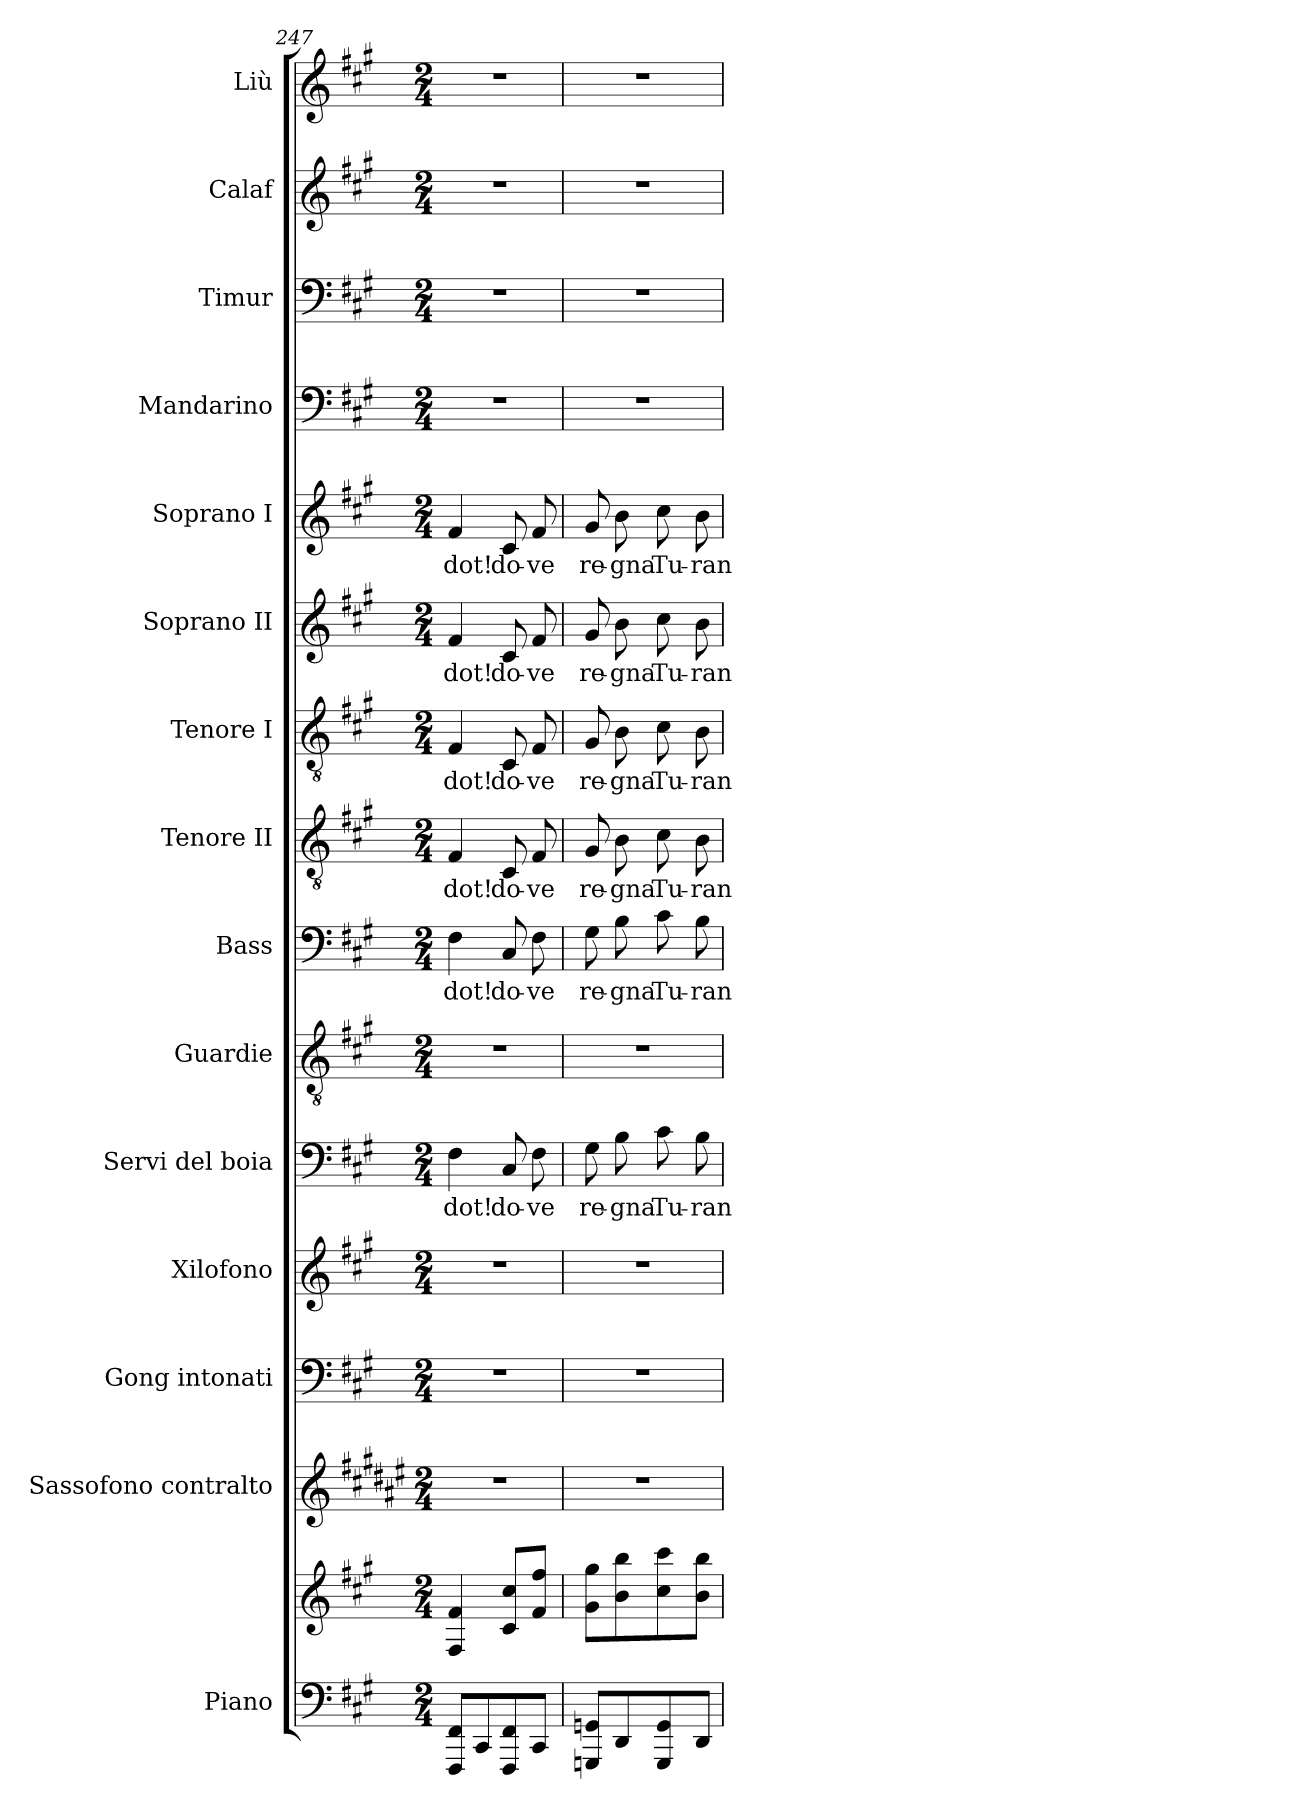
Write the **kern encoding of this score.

**kern	**kern	**kern	**kern	**kern	**kern	**text	**kern	**kern	**text	**kern	**text	**kern	**text	**kern	**text	**kern	**text	**kern	**kern	**kern	**kern
*part15	*part15	*part14	*part13	*part12	*part11	*part11	*part10	*part9	*part9	*part8	*part8	*part7	*part7	*part6	*part6	*part5	*part5	*part4	*part3	*part2	*part1
*staff16	*staff15	*staff14	*staff13	*staff12	*staff11	*staff11	*staff10	*staff9	*staff9	*staff8	*staff8	*staff7	*staff7	*staff6	*staff6	*staff5	*staff5	*staff4	*staff3	*staff2	*staff1
*I"Piano	*	*I"Sassofono contralto	*I"Gong intonati	*I"Xilofono	*I"Servi del boia	*	*I"Guardie	*I"Bass	*	*I"Tenore II	*	*I"Tenore I	*	*I"Soprano II	*	*I"Soprano I	*	*I"Mandarino	*I"Timur	*I"Calaf	*I"Liù
*I'Pno.	*	*	*I'Gong int.	*I'Xil.	*I'Ser.B.	*	*I'G.	*I'B.	*	*I'T. II	*	*I'T. I	*	*I'S. II	*	*I'S. I	*	*I'M.	*I'T.	*I'C.	*I'L.
!!LO:PB:g=z
*clefF4	*clefG2	*clefG2	*clefF4	*clefG2	*clefF4	*	*clefGv2	*clefF4	*	*clefGv2	*	*clefGv2	*	*clefG2	*	*clefG2	*	*clefF4	*clefF4	*clefG2	*clefG2
*	*	*ITrd5c9	*	*ITrd-7c-12	*	*	*	*	*	*	*	*	*	*	*	*	*	*	*	*	*
*k[f#c#g#]	*k[f#c#g#]	*k[f#c#g#]	*k[f#c#g#]	*k[f#c#g#]	*k[f#c#g#]	*	*k[f#c#g#]	*k[f#c#g#]	*	*k[f#c#g#]	*	*k[f#c#g#]	*	*k[f#c#g#]	*	*k[f#c#g#]	*	*k[f#c#g#]	*k[f#c#g#]	*k[f#c#g#]	*k[f#c#g#]
*M2/4	*M2/4	*M2/4	*M2/4	*M2/4	*M2/4	*	*M2/4	*M2/4	*	*M2/4	*	*M2/4	*	*M2/4	*	*M2/4	*	*M2/4	*M2/4	*M2/4	*M2/4
=247	=247	=247	=247	=247	=247	=247	=247	=247	=247	=247	=247	=247	=247	=247	=247	=247	=247	=247	=247	=247	=247
!	!	!	!	!	!	!LO:LY:b	!	!	!LO:LY:b	!	!LO:LY:b	!	!LO:LY:b	!	!LO:LY:b	!	!LO:LY:b	!	!	!	!
8FFF#/ 8FF#/L	4F#/ 4f#/	2r	2r	2r	4F#\	-dot!	2r	4F#\	-dot!	4F#/	-dot!	4F#/	-dot!	4f#/	-dot!	4f#/	-dot!	2r	2r	2r	2r
8CC#/	.	.	.	.	.	.	.	.	.	.	.	.	.	.	.	.	.	.	.	.	.
!	!	!	!	!	!	!LO:LY:b	!	!	!LO:LY:b	!	!LO:LY:b	!	!LO:LY:b	!	!LO:LY:b	!	!LO:LY:b	!	!	!	!
8FFF#/ 8FF#/	8c#/ 8cc#/L	.	.	.	8C#/	do-	.	8C#/	do-	8C#/	do-	8C#/	do-	8c#/	do-	8c#/	do-	.	.	.	.
!	!	!	!	!	!	!LO:LY:b	!	!	!LO:LY:b	!	!LO:LY:b	!	!LO:LY:b	!	!LO:LY:b	!	!LO:LY:b	!	!	!	!
8CC#/J	8f#/ 8ff#/J	.	.	.	8F#\	-ve	.	8F#\	-ve	8F#/	-ve	8F#/	-ve	8f#/	-ve	8f#/	-ve	.	.	.	.
=248	=248	=248	=248	=248	=248	=248	=248	=248	=248	=248	=248	=248	=248	=248	=248	=248	=248	=248	=248	=248	=248
!	!	!	!	!	!	!LO:LY:b	!	!	!LO:LY:b	!	!LO:LY:b	!	!LO:LY:b	!	!LO:LY:b	!	!LO:LY:b	!	!	!	!
8GGGn/ 8GGn/L	8g#\ 8gg#\L	2r	2r	2r	8G#\	re-	2r	8G#\	re-	8G#/	re-	8G#/	re-	8g#/	re-	8g#/	re-	2r	2r	2r	2r
!	!	!	!	!	!	!LO:LY:b	!	!	!LO:LY:b	!	!LO:LY:b	!	!LO:LY:b	!	!LO:LY:b	!	!LO:LY:b	!	!	!	!
8DD/	8b\ 8bb\	.	.	.	8B\	-gna	.	8B\	-gna	8B\	-gna	8B\	-gna	8b\	-gna	8b\	-gna	.	.	.	.
!	!	!	!	!	!	!LO:LY:b	!	!	!LO:LY:b	!	!LO:LY:b	!	!LO:LY:b	!	!LO:LY:b	!	!LO:LY:b	!	!	!	!
8GGG/ 8GG/	8cc#\ 8ccc#\	.	.	.	8c#\	Tu-	.	8c#\	Tu-	8c#\	Tu-	8c#\	Tu-	8cc#\	Tu-	8cc#\	Tu-	.	.	.	.
!	!	!	!	!	!	!LO:LY:b	!	!	!LO:LY:b	!	!LO:LY:b	!	!LO:LY:b	!	!LO:LY:b	!	!LO:LY:b	!	!	!	!
8DD/J	8b\ 8bb\J	.	.	.	8B\	-ran-	.	8B\	-ran-	8B\	-ran-	8B\	-ran-	8b\	-ran-	8b\	-ran-	.	.	.	.
=	=	=	=	=	=	=	=	=	=	=	=	=	=	=	=	=	=	=	=	=	=
*-	*-	*-	*-	*-	*-	*-	*-	*-	*-	*-	*-	*-	*-	*-	*-	*-	*-	*-	*-	*-	*-
